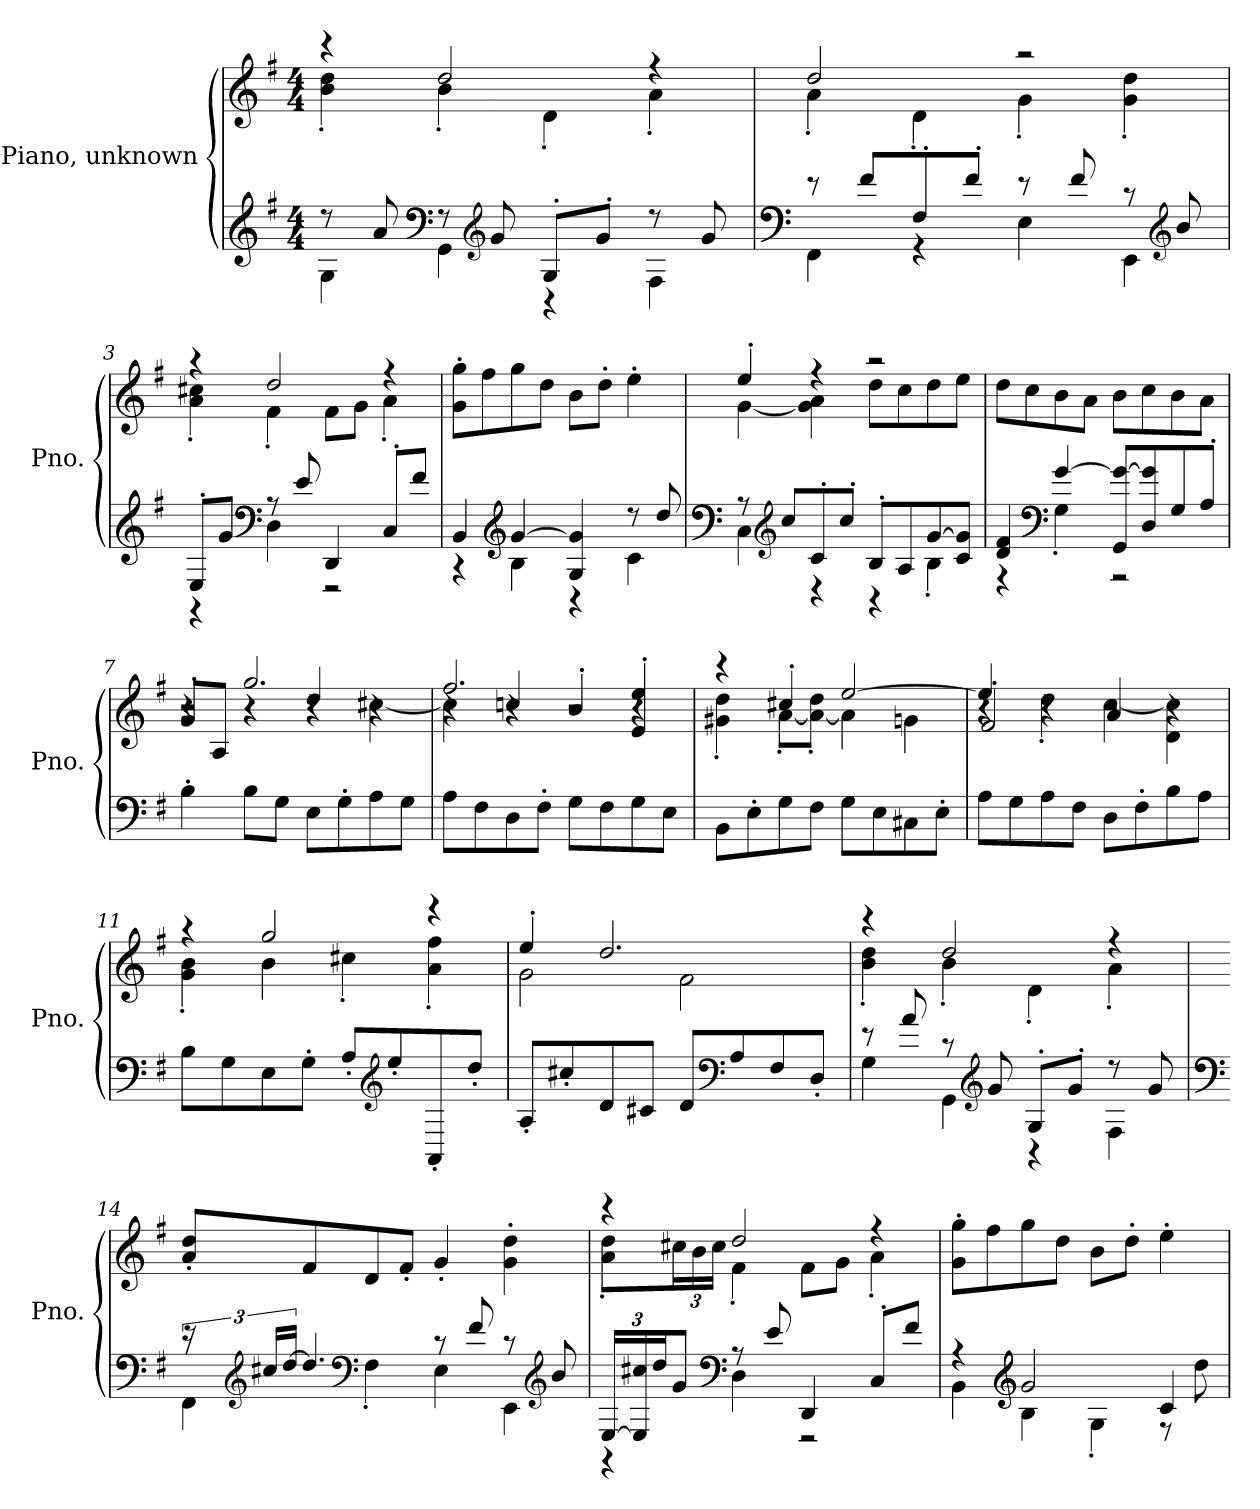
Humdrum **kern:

**kern	**kern
*part1	*part1
*staff2	*staff1
*I"Piano, unknown	*
*I'Pno.	*
*clefG2	*clefG2
*k[f#]	*k[f#]
*M4/4	*M4/4
*MM120	*MM120
=1	=1
*^	*^
8r	4G\	4r	4b\' 4dd\'
8a/	.	.	.
*clefF4	*	*	*
8r	4GG\	2dd/	4b'\
*clefG2	*	*	*
8g/	.	.	.
8G'/L	4r	.	4d'\
8g'/J	.	.	.
8r	4F#\	4r	4a'\
8g/	.	.	.
=2	=2	=2	=2
*clefF4	*	*	*
8r	4FF#\	2dd/	4a'\
8f#/L	.	.	.
8F#'/	4r	.	4d'\
8f#'/J	.	.	.
8r	4E\	2r	4g'\
8f#/	.	.	.
8r	4EE\	.	4g\' 4dd\'
*clefG2	*	*	*
8b/	.	.	.
=3	=3	=3	=3
8E'/L	4r	4r	4a\' 4cc#X\'
8g/J	.	.	.
*clefF4	*	*	*
8r	4D\	2dd/	4f#'\
8e/	.	.	.
4DD/	2r	.	8f#\L
.	.	.	8g\J
8C'/L	.	4r	4a'\
8f#/J	.	.	.
*	*	*v	*v
!!LO:LB:g=z
=4	=4	=4
4BB/	4r	8g\' 8gg\'L
.	.	8ff#\
*clefG2	*	*
[4g/	4B\	8gg\
.	.	8dd\J
4G/ 4g/]	4r	8b\L
.	.	8dd'\J
8r	4c\	4ee'\
8dd/	.	.
=5	=5	=5
*clefF4	*	*
*	*	*^
8r	4C\	4ee'/	[4g\
*clefG2	*	*	*
8cc/L	.	.	.
8c'/	4r	4r	4g\] 4a\
8cc'/J	.	.	.
8B'/L	4r	2r	8dd\L
8A/	.	.	8cc\
[8g/	4B'\	.	8dd\
8c/ 8g/]J	.	.	8ee\J
*	*	*v	*v
=6	=6	=6
4d/ 4f#/	4r	8dd\L
.	.	8cc\
*clefF4	*	*
[4g/	4G'\	8b\
.	.	8a\J
8GG/ 8g/_L	2r	8b\L
8D/ 8g/]	.	8cc\
8G/	.	8b\
8A'/J	.	8a\J
*v	*v	*
=7	=7
*	*^
*	*	*^
4B'\	4r	2r	8g'/L
.	.	.	8A/J
8B\L	2.gg/	.	4r
8G\J	.	.	.
8E\L	.	4r	4dd/
8G'\	.	.	.
8A\	.	[4cc#X\	4r
8G\J	.	.	.
!!LO:LB:g=z	!!	!!
=8	=8	=8	=8
8A\L	2.ff#/	4cc#\]	4r
8F#\	.	.	.
8D\	.	4r	4ccn/
8F#'\J	.	.	.
8G\L	.	2r	4b'/
8F#\	.	.	.
8G\	4r	.	4e/' 4ee/'
8E\J	.	.	.
*	*	*v	*v
=9	=9	=9
8BB\L	4r	4g#X\' 4dd\'
8E'\	.	.
8G\	4cc#X'/	[8a'\L
8F#\J	.	8a\_' 8dd\'J
8G\L	[2ee/	4a\]
8E\	.	.
8C#X\	.	4gn\
8E'\J	.	.
=10	=10	=10
*	*	*^
8A\L	4ee/]	4r	2f#'/
8G\	.	.	.
8A\	4r	4dd'\	.
8F#\J	.	.	.
8D\L	2r	[4cc\	4a/
8F#'\	.	.	.
8B\	.	4d\ 4cc\]	4r
8A\J	.	.	.
*	*	*v	*v
=11	=11	=11
8B\L	4r	4g\' 4b\'
8G\	.	.
8E\	2gg/	4b\
8G'\J	.	.
8A'/L	.	4cc#X'\
*clefG2	*	*
8ee'/	.	.
8AA'/	4r	4a\' 4ff#\'
8dd'/J	.	.
!!LO:LB:g=z	!!
=12	=12	=12
8A'/L	4ee'/	2g\
8cc#X'/	.	.
8d/	2.dd/	.
8c#X/J	.	.
8d/L	.	2f#\
*clefF4	*	*
8A/	.	.
8F#/	.	.
8D'/J	.	.
=13	=13	=13
*^	*	*
8r	4G\	4r	4b\' 4dd\'
8a/	.	.	.
8r	4GG\	2dd/	4b'\
*clefG2	*	*	*
8g/	.	.	.
8G'/L	4r	.	4d'\
8g'/J	.	.	.
8r	4F#\	4r	4a'\
8g/	.	.	.
*	*	*v	*v
=14	=14	=14
*clefF4	*	*
24r	4FF#\	8a/' 8dd/'L
*clefG2	*	*
24cc#X/LL	.	.
[24dd/JJ	.	.
4.dd/]	.	8f#/
*clefF4	*	*
.	4F#'\	8d/
.	.	8f#'/J
8r	4E\	4g'/
8f#/	.	.
8r	4EE\	4g\' 4dd\'
*clefG2	*	*
8b/	.	.
!!LO:LB:g=z
=15	=15	=15
*Xbrackettup	*	*
*	*	*^
[24E/LL	4r	4r	8a\' 8dd\'L
24E/] 24cc#X/	.	.	.
24dd/J	.	.	.
*	*	*	*Xbrackettup
8g/J	.	.	24cc#X\L
.	.	.	24b\
.	.	.	24cc#\JJ
*clefF4	*	*	*
8r	4D\	2dd/	4f#'\
8e/	.	.	.
4DD/	2r	.	8f#\L
.	.	.	8g\J
8C'/L	.	4r	4a'\
8f#/J	.	.	.
*	*	*v	*v
=16	=16	=16
4r	4BB\	8g\' 8gg\'L
.	.	8ff#\
*clefG2	*	*
2g/	4B\	8gg\
.	.	8dd\J
.	4G'\	8b\L
.	.	8dd'\J
4c/	8r	4ee'\
.	8dd\	.
*v	*v	*
=	=
*-	*-
